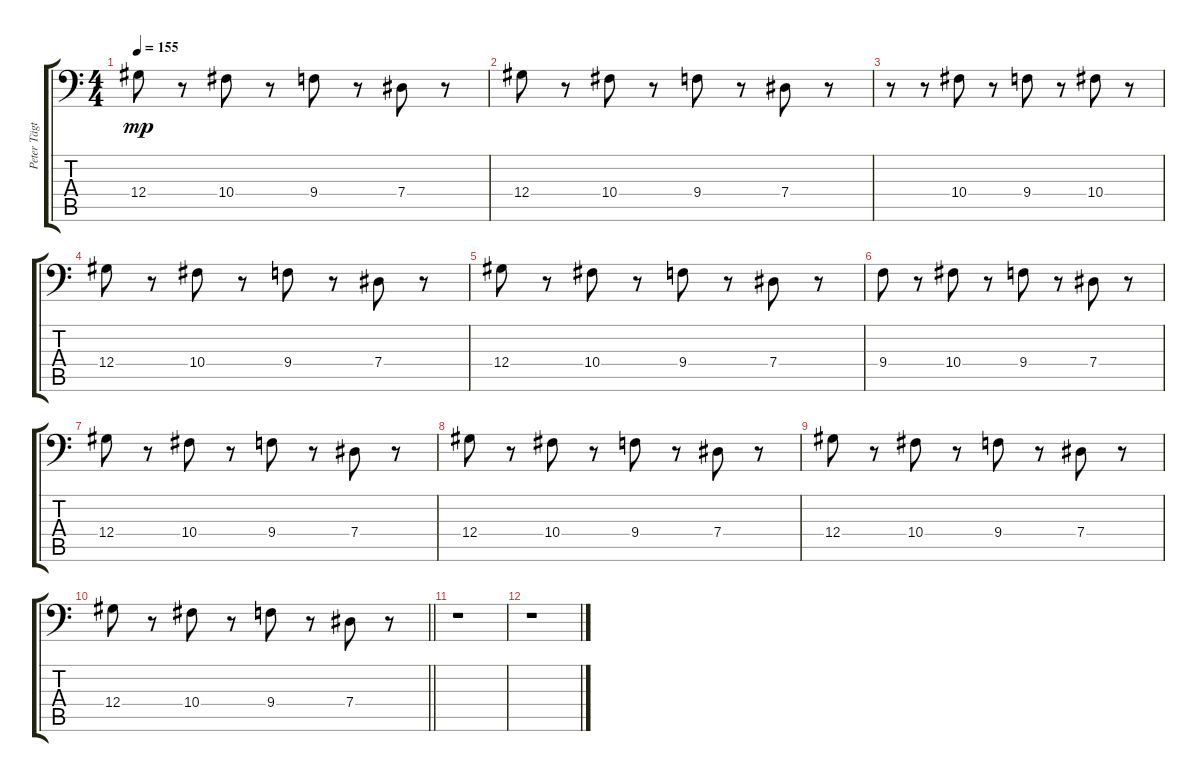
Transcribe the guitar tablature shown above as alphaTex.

\track ("Peter Tägtgren (Keyboard I)" "Peter Tägt") {instrument pad4choir}
\staff {score tabs}
\tuning (Bb3 F3 Db3 Ab2 Eb2 Bb1) {hide}
\ts (4 4)
\tempo 155
\clef f4
\ks c
12.4.8{dy mp} r.8 10.4.8 r.8 9.4.8 r.8 7.4.8 r.8 |
12.4.8 r.8 10.4.8 r.8 9.4.8 r.8 7.4.8 r.8 |
r.8 r.8 10.4.8 r.8 9.4.8 r.8 10.4.8 r.8 |
12.4.8 r.8 10.4.8 r.8 9.4.8 r.8 7.4.8 r.8 |
12.4.8 r.8 10.4.8 r.8 9.4.8 r.8 7.4.8 r.8 |
9.4.8 r.8 10.4.8 r.8 9.4.8 r.8 7.4.8 r.8 |
12.4.8 r.8 10.4.8 r.8 9.4.8 r.8 7.4.8 r.8 |
12.4.8 r.8 10.4.8 r.8 9.4.8 r.8 7.4.8 r.8 |
12.4.8 r.8 10.4.8 r.8 9.4.8 r.8 7.4.8 r.8 |
\barLineRight lightlight
12.4.8 r.8 10.4.8 r.8 9.4.8 r.8 7.4.8 r.8 |
r.1 |
r.1
